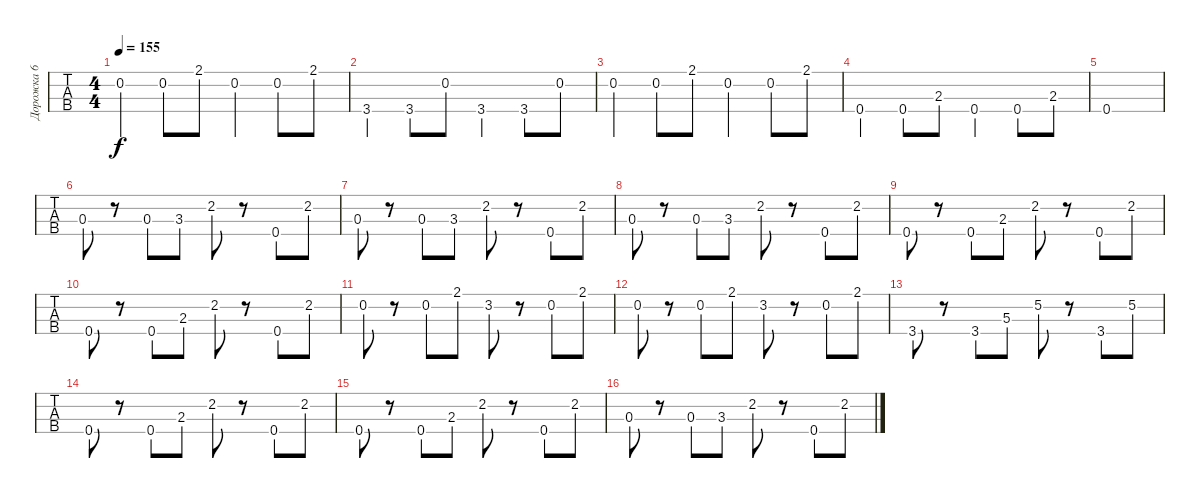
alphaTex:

\track ("Дорожка 6" "Дорожка 6") {instrument acousticguitarsteel}
\staff {tabs}
\tuning (G2 D2 A1 E1) {hide}
\ts (4 4)
\tempo 155
\clef f4
\ks c
0.2.4{dy f} 0.2.8 2.1.8 0.2.4 0.2.8 2.1.8 |
3.4.4 3.4.8 0.2.8 3.4.4 3.4.8 0.2.8 |
0.2.4 0.2.8 2.1.8 0.2.4 0.2.8 2.1.8 |
0.4.4 0.4.8 2.3.8 0.4.4 0.4.8 2.3.8 |
0.4.1 |
0.3.8 r.8 0.3.8 3.3.8 2.2.8 r.8 0.4.8 2.2.8 |
0.3.8 r.8 0.3.8 3.3.8 2.2.8 r.8 0.4.8 2.2.8 |
0.3.8 r.8 0.3.8 3.3.8 2.2.8 r.8 0.4.8 2.2.8 |
0.4.8 r.8 0.4.8 2.3.8 2.2.8 r.8 0.4.8 2.2.8 |
0.4.8 r.8 0.4.8 2.3.8 2.2.8 r.8 0.4.8 2.2.8 |
0.2.8 r.8 0.2.8 2.1.8 3.2.8 r.8 0.2.8 2.1.8 |
0.2.8 r.8 0.2.8 2.1.8 3.2.8 r.8 0.2.8 2.1.8 |
3.4.8 r.8 3.4.8 5.3.8 5.2.8 r.8 3.4.8 5.2.8 |
0.4.8 r.8 0.4.8 2.3.8 2.2.8 r.8 0.4.8 2.2.8 |
0.4.8 r.8 0.4.8 2.3.8 2.2.8 r.8 0.4.8 2.2.8 |
0.3.8 r.8 0.3.8 3.3.8 2.2.8 r.8 0.4.8 2.2.8
